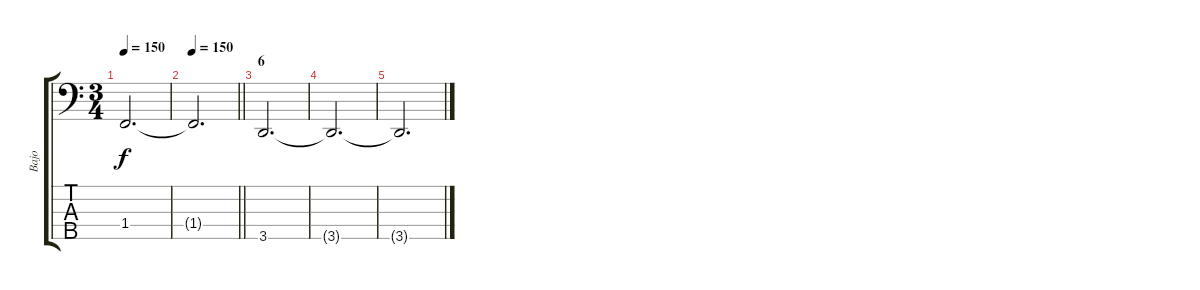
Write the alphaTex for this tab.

\track ("Bajo" "Bajo") {instrument fretlessbass}
\staff {score tabs}
\tuning (G2 D2 A1 E1 B0) {hide}
\ts (3 4)
\tempo 150
\clef f4
\ks c
1.4{t}.2{d dy f} |
\tempo 150
\barLineRight lightlight
1.4{t}.2{d} |
\section ("" "6")
3.5.2{d} |
3.5{t}.2{d} |
3.5{t}.2{d}
